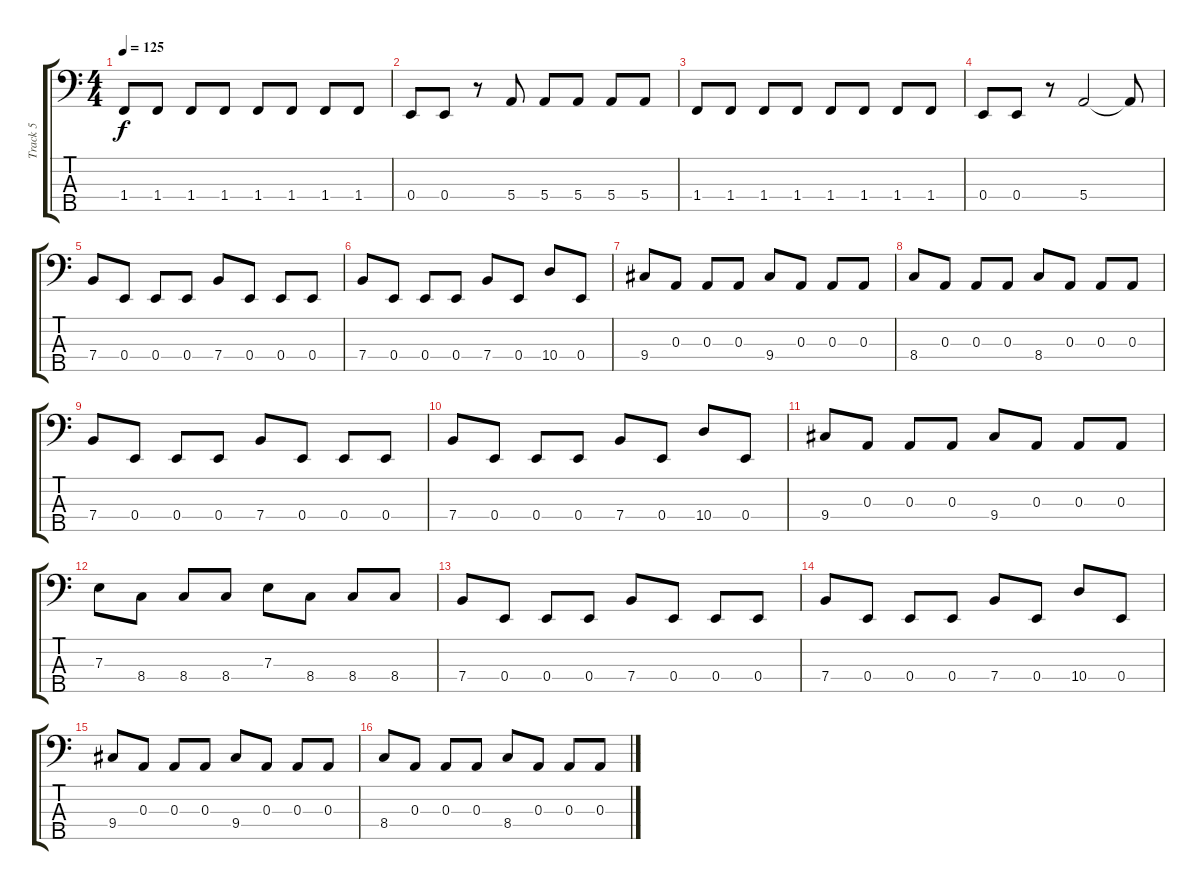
\track ("Track 5" "Track 5") {instrument electricbasspick}
\staff {score tabs}
\tuning (G2 D2 A1 E1 B0) {hide}
\ts (4 4)
\tempo 125
\clef f4
\ks c
1.4.8{dy f} 1.4.8 1.4.8 1.4.8 1.4.8 1.4.8 1.4.8 1.4.8 |
0.4.8 0.4.8 r.8 5.4.8 5.4.8 5.4.8 5.4.8 5.4.8 |
1.4.8 1.4.8 1.4.8 1.4.8 1.4.8 1.4.8 1.4.8 1.4.8 |
0.4.8 0.4.8 r.8 5.4.2 5.4{t}.8 |
7.4.8 0.4.8 0.4.8 0.4.8 7.4.8 0.4.8 0.4.8 0.4.8 |
7.4.8 0.4.8 0.4.8 0.4.8 7.4.8 0.4.8 10.4.8 0.4.8 |
9.4.8 0.3.8 0.3.8 0.3.8 9.4.8 0.3.8 0.3.8 0.3.8 |
8.4.8 0.3.8 0.3.8 0.3.8 8.4.8 0.3.8 0.3.8 0.3.8 |
7.4.8 0.4.8 0.4.8 0.4.8 7.4.8 0.4.8 0.4.8 0.4.8 |
7.4.8 0.4.8 0.4.8 0.4.8 7.4.8 0.4.8 10.4.8 0.4.8 |
9.4.8 0.3.8 0.3.8 0.3.8 9.4.8 0.3.8 0.3.8 0.3.8 |
7.3.8 8.4.8 8.4.8 8.4.8 7.3.8 8.4.8 8.4.8 8.4.8 |
7.4.8 0.4.8 0.4.8 0.4.8 7.4.8 0.4.8 0.4.8 0.4.8 |
7.4.8 0.4.8 0.4.8 0.4.8 7.4.8 0.4.8 10.4.8 0.4.8 |
9.4.8 0.3.8 0.3.8 0.3.8 9.4.8 0.3.8 0.3.8 0.3.8 |
8.4.8 0.3.8 0.3.8 0.3.8 8.4.8 0.3.8 0.3.8 0.3.8
